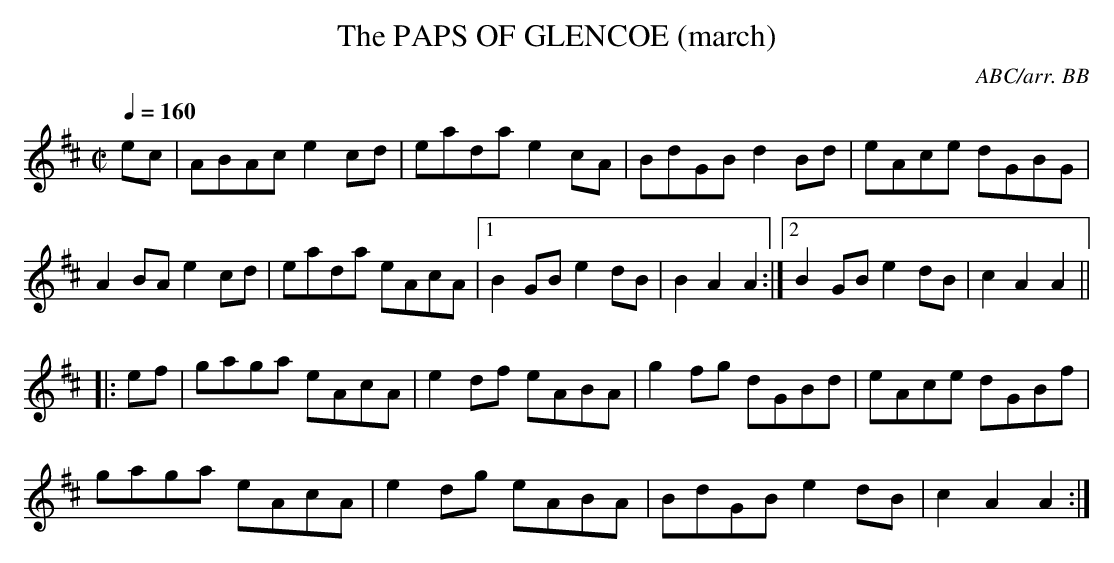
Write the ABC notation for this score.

X:1
T:PAPS OF GLENCOE (march), The
C:ABC/arr. BB
L:1/8
Q:1/4=160
M:C|
K:Amix
ec|ABAc e2cd|eada e2cA|BdGB d2Bd|eAce dGBG|
A2BA e2cd|eada eAcA|1 B2GB e2dB|B2A2A2:|\
[2 B2GB e2dB|c2A2A2||
|:ef|gaga eAcA|e2df eABA|g2fg dGBd|eAce dGBf|
gaga eAcA|e2dg eABA|BdGB e2dB|c2A2A2:|
